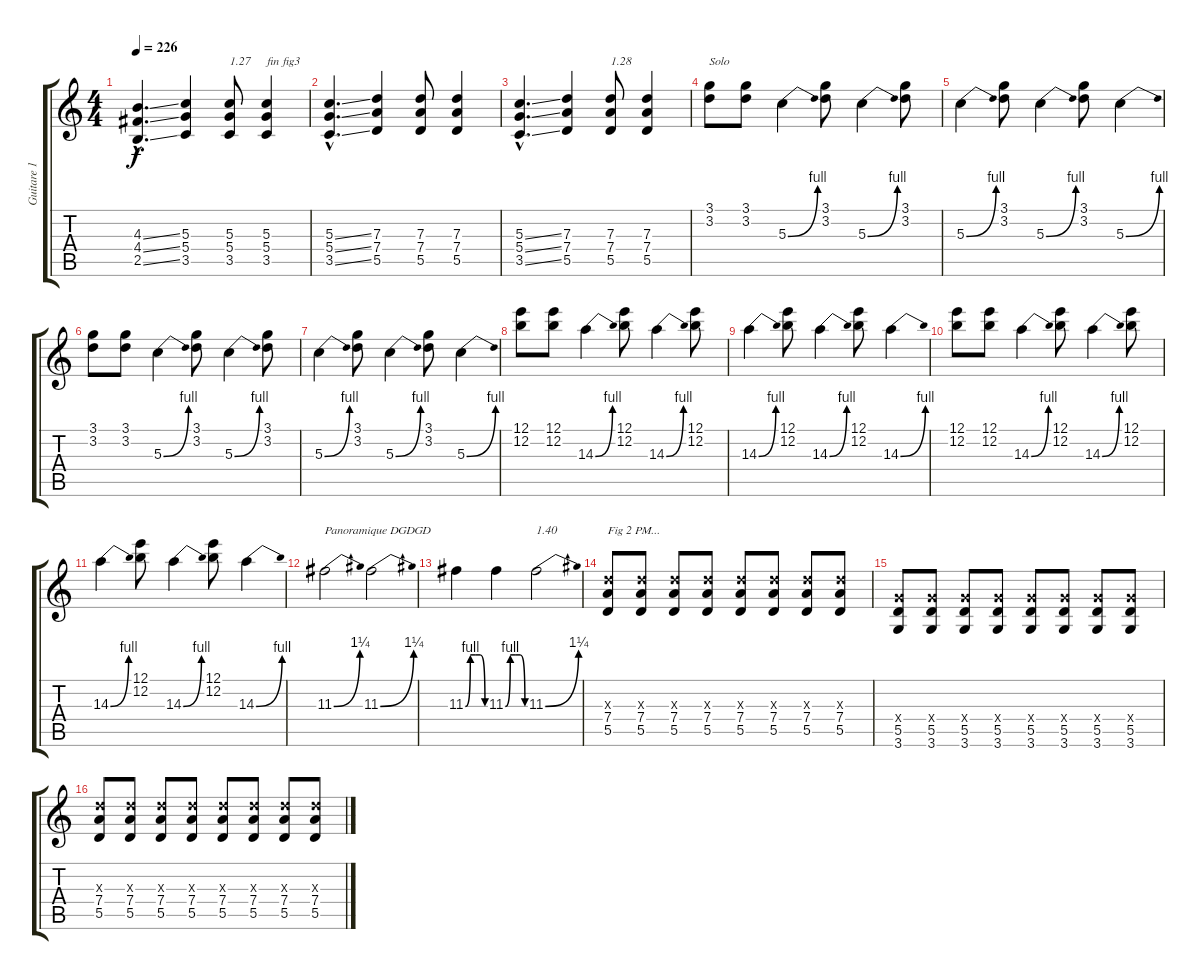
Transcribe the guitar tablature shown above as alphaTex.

\track ("Guitare 1" "Guitare 1") {instrument overdrivenguitar}
\staff {score tabs}
\tuning (E4 B3 G3 D3 A2 E2) {hide}
\ts (4 4)
\tempo 226
\clef g2
\ks c
(4.3{ss hac} 4.4{ss hac} 2.5{ss hac}).4{d dy f} (5.3 5.4 3.5).4 (5.3 5.4 3.5).8{txt "1.27"} (5.3 5.4 3.5).4{txt "fin fig3"} |
(5.3{ss hac} 5.4{ss hac} 3.5{ss hac}).4{d} (7.3 7.4 5.5).4 (7.3 7.4 5.5).8 (7.3 7.4 5.5).4 |
(5.3{ss hac} 5.4{ss hac} 3.5{ss hac}).4{d} (7.3 7.4 5.5).4 (7.3 7.4 5.5).8{txt "1.28"} (7.3 7.4 5.5).4 |
(3.1 3.2).8{txt "Solo"} (3.1 3.2).8 5.3{be (bend 0 0 60 4)}.4 (3.1 3.2).8 5.3{be (bend 0 0 60 4)}.4 (3.1 3.2).8 |
5.3{be (bend 0 0 60 4)}.4 (3.1 3.2).8 5.3{be (bend 0 0 60 4)}.4 (3.1 3.2).8 5.3{be (bend 0 0 60 4)}.4 |
(3.1 3.2).8 (3.1 3.2).8 5.3{be (bend 0 0 60 4)}.4 (3.1 3.2).8 5.3{be (bend 0 0 60 4)}.4 (3.1 3.2).8 |
5.3{be (bend 0 0 60 4)}.4 (3.1 3.2).8 5.3{be (bend 0 0 60 4)}.4 (3.1 3.2).8 5.3{be (bend 0 0 60 4)}.4 |
(12.1 12.2).8 (12.1 12.2).8 14.3{be (bend 0 0 60 4)}.4 (12.1 12.2).8 14.3{be (bend 0 0 60 4)}.4 (12.1 12.2).8 |
14.3{be (bend 0 0 60 4)}.4 (12.1 12.2).8 14.3{be (bend 0 0 60 4)}.4 (12.1 12.2).8 14.3{be (bend 0 0 60 4)}.4 |
(12.1 12.2).8 (12.1 12.2).8 14.3{be (bend 0 0 60 4)}.4 (12.1 12.2).8 14.3{be (bend 0 0 60 4)}.4 (12.1 12.2).8 |
14.3{be (bend 0 0 60 4)}.4 (12.1 12.2).8 14.3{be (bend 0 0 60 4)}.4 (12.1 12.2).8 14.3{be (bend 0 0 60 4)}.4 |
11.3{be (bend 0 0 60 5)}.2{txt "Panoramique DGDGD" balance 16} 11.3{be (bend 0 0 60 5)}.2{balance 0} |
11.3{be (custom 0 0 15 4 30 4 45 4 60 0)}.4{balance 16} 11.3{be (custom 0 0 15 4 30 4 45 4 60 0)}.4{balance 0} 11.3{be (bend 0 0 60 5)}.2{txt "1.40" balance 16} |
(7.3{x} 7.4 5.5).8{txt "Fig 2 PM..." balance 8} (7.3{x} 7.4 5.5).8 (7.3{x} 7.4 5.5).8 (7.3{x} 7.4 5.5).8 (7.3{x} 7.4 5.5).8 (7.3{x} 7.4 5.5).8 (7.3{x} 7.4 5.5).8 (7.3{x} 7.4 5.5).8 |
(5.4{x} 5.5 3.6).8 (5.4{x} 5.5 3.6).8 (5.4{x} 5.5 3.6).8 (5.4{x} 5.5 3.6).8 (5.4{x} 5.5 3.6).8 (5.4{x} 5.5 3.6).8 (5.4{x} 5.5 3.6).8 (5.4{x} 5.5 3.6).8 |
(7.3{x} 7.4 5.5).8 (7.3{x} 7.4 5.5).8 (7.3{x} 7.4 5.5).8 (7.3{x} 7.4 5.5).8 (7.3{x} 7.4 5.5).8 (7.3{x} 7.4 5.5).8 (7.3{x} 7.4 5.5).8 (7.3{x} 7.4 5.5).8
